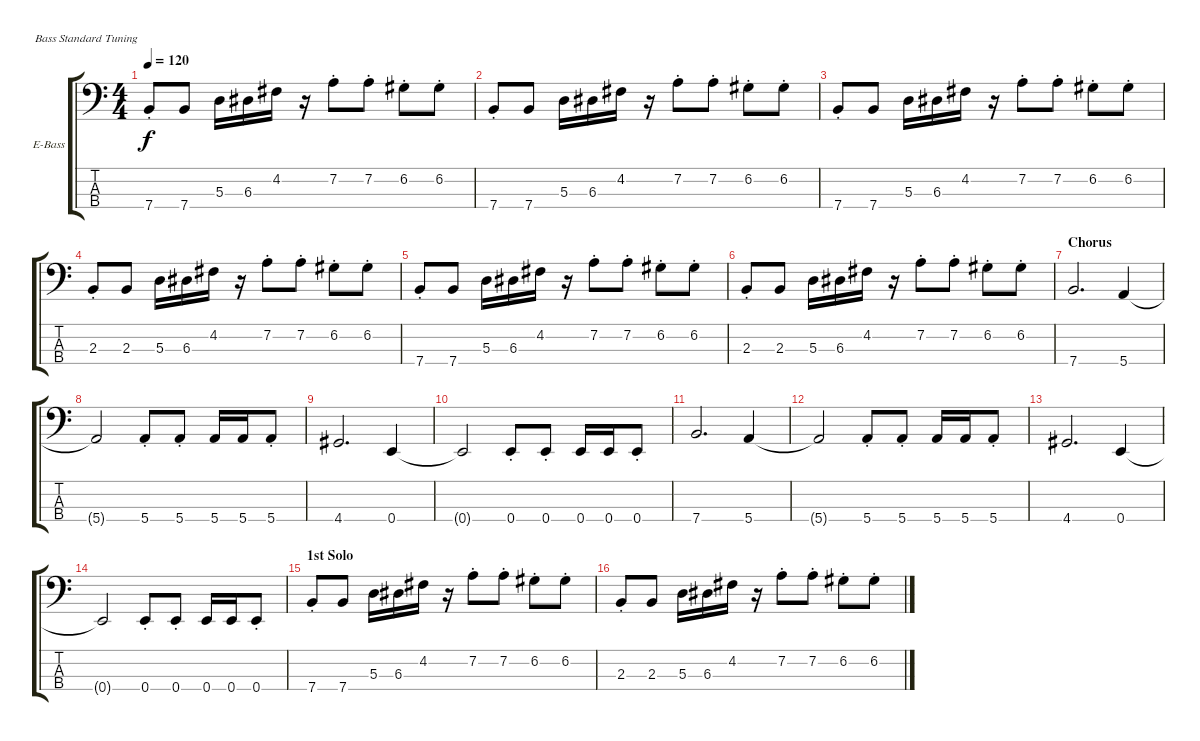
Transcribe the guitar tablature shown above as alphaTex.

\defaultSystemsLayout 4
\bracketExtendMode groupsimilarinstruments
\firstSystemTrackNameOrientation horizontal
\otherSystemsTrackNameOrientation horizontal
\track ("Bass Guitar" "E-Bass") {instrument electricbassfinger}
\staff {score tabs}
\tuning (G2 D2 A1 E1)
\ts (4 4)
\tempo 120
\clef f4
\ks c
7.4{st}.8{dy f} 7.4.8 5.3.16 6.3.16 4.2.16 r.16 7.2{st}.8 7.2{st}.8 6.2{st}.8 6.2{st}.8 |
7.4{st}.8 7.4.8 5.3.16 6.3.16 4.2.16 r.16 7.2{st}.8 7.2{st}.8 6.2{st}.8 6.2{st}.8 |
7.4{st}.8 7.4.8 5.3.16 6.3.16 4.2.16 r.16 7.2{st}.8 7.2{st}.8 6.2{st}.8 6.2{st}.8 |
2.3{st}.8 2.3.8 5.3.16 6.3.16 4.2.16 r.16 7.2{st}.8 7.2{st}.8 6.2{st}.8 6.2{st}.8 |
7.4{st}.8 7.4.8 5.3.16 6.3.16 4.2.16 r.16 7.2{st}.8 7.2{st}.8 6.2{st}.8 6.2{st}.8 |
2.3{st}.8 2.3.8 5.3.16 6.3.16 4.2.16 r.16 7.2{st}.8 7.2{st}.8 6.2{st}.8 6.2{st}.8 |
\section ("" "Chorus")
7.4.2{d} 5.4.4 |
5.4{t}.2 5.4{st}.8 5.4{st}.8 5.4.16 5.4.16 5.4{st}.8 |
4.4.2{d} 0.4.4 |
0.4{t}.2 0.4{st}.8 0.4{st}.8 0.4.16 0.4.16 0.4{st}.8 |
7.4.2{d} 5.4.4 |
5.4{t}.2 5.4{st}.8 5.4{st}.8 5.4.16 5.4.16 5.4{st}.8 |
4.4.2{d} 0.4.4 |
0.4{t}.2 0.4{st}.8 0.4{st}.8 0.4.16 0.4.16 0.4{st}.8 |
\section ("" "1st Solo ")
7.4{st}.8 7.4.8 5.3.16 6.3.16 4.2.16 r.16 7.2{st}.8 7.2{st}.8 6.2{st}.8 6.2{st}.8 |
2.3{st}.8 2.3.8 5.3.16 6.3.16 4.2.16 r.16 7.2{st}.8 7.2{st}.8 6.2{st}.8 6.2{st}.8
